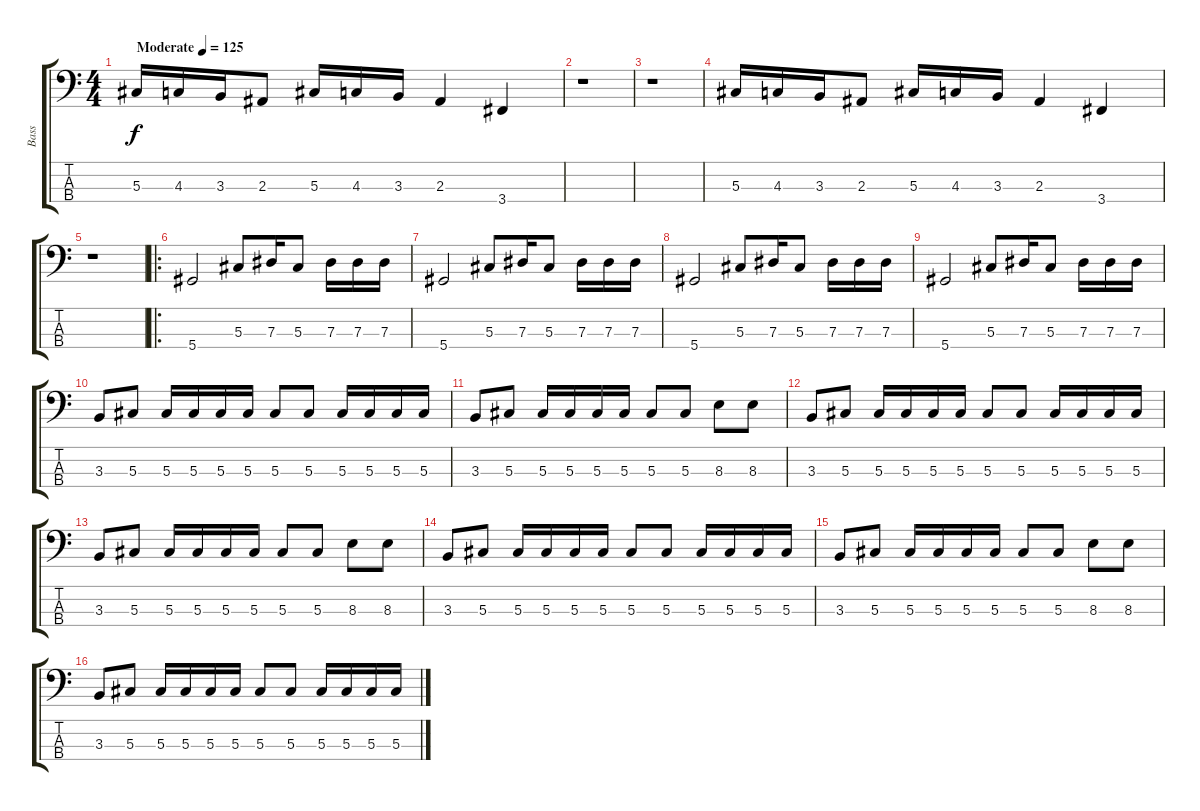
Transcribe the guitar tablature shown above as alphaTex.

\track ("Bass" "Bass") {instrument distortionguitar}
\staff {score tabs}
\tuning (Gb2 Db2 Ab1 Eb1) {hide}
\ts (4 4)
\tempo (125 "Moderate")
\clef f4
\ks c
5.3.16{dy f instrument distortionguitar} 4.3.16 3.3.16 2.3.8 5.3.16 4.3.16 3.3.16 2.3.4 3.4.4 |
r.1 |
r.1 |
5.3.16 4.3.16 3.3.16 2.3.8 5.3.16 4.3.16 3.3.16 2.3.4 3.4.4 |
r.1 |
\ro
5.4.2 5.3.8 7.3.16 5.3.8 7.3.16 7.3.16 7.3.16 |
5.4.2 5.3.8 7.3.16 5.3.8 7.3.16 7.3.16 7.3.16 |
5.4.2 5.3.8 7.3.16 5.3.8 7.3.16 7.3.16 7.3.16 |
5.4.2 5.3.8 7.3.16 5.3.8 7.3.16 7.3.16 7.3.16 |
3.3.8 5.3.8 5.3.16 5.3.16 5.3.16 5.3.16 5.3.8 5.3.8 5.3.16 5.3.16 5.3.16 5.3.16 |
3.3.8 5.3.8 5.3.16 5.3.16 5.3.16 5.3.16 5.3.8 5.3.8 8.3.8 8.3.8 |
3.3.8 5.3.8 5.3.16 5.3.16 5.3.16 5.3.16 5.3.8 5.3.8 5.3.16 5.3.16 5.3.16 5.3.16 |
3.3.8 5.3.8 5.3.16 5.3.16 5.3.16 5.3.16 5.3.8 5.3.8 8.3.8 8.3.8 |
3.3.8 5.3.8 5.3.16 5.3.16 5.3.16 5.3.16 5.3.8 5.3.8 5.3.16 5.3.16 5.3.16 5.3.16 |
3.3.8 5.3.8 5.3.16 5.3.16 5.3.16 5.3.16 5.3.8 5.3.8 8.3.8 8.3.8 |
3.3.8 5.3.8 5.3.16 5.3.16 5.3.16 5.3.16 5.3.8 5.3.8 5.3.16 5.3.16 5.3.16 5.3.16
